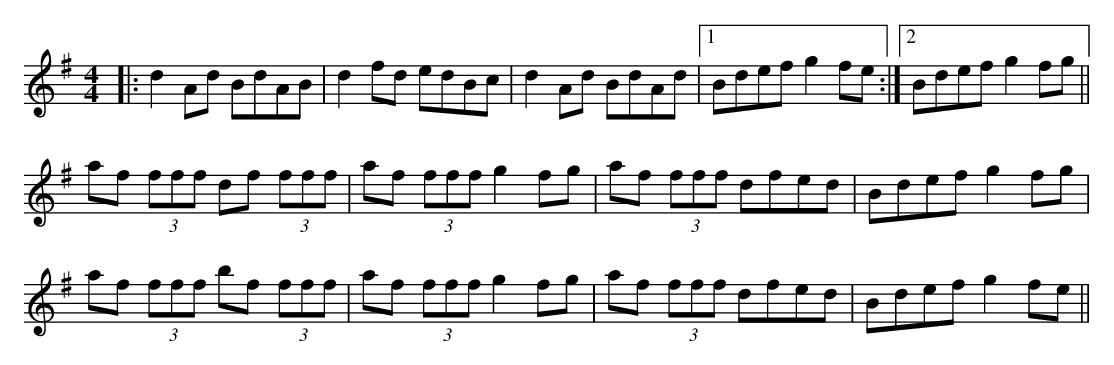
X:1
M:4/4
K:G
|:d2Ad BdAB|d2fd edBc|d2Ad BdAd|1 Bdef g2 fe:|2 Bdef g2 fg||
af (3fff df (3fff|af (3fff g2 fg|af (3fff dfed|Bdef g2 fg|
af (3fff bf (3fff|af (3fff g2 fg|af (3fff dfed|Bdef g2fe||
